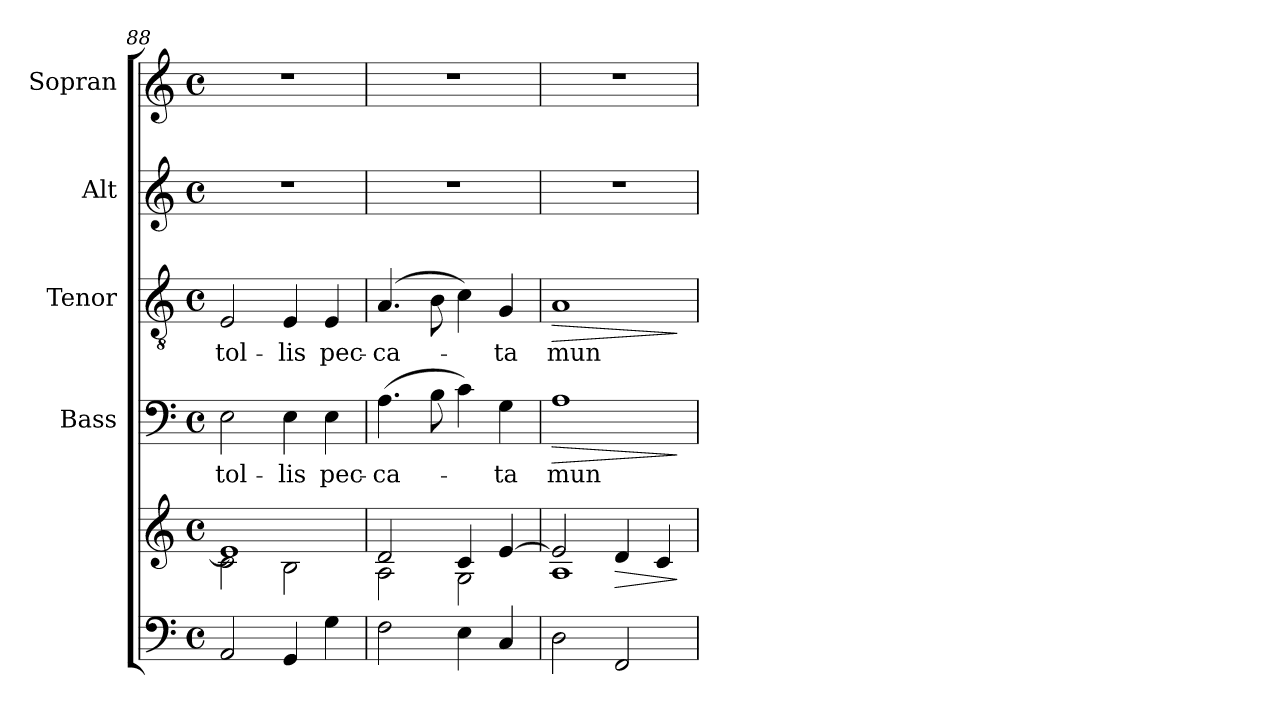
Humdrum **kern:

**kern	**kern	**dynam	**kern	**text	**dynam	**kern	**text	**dynam	**kern	**kern
*part5	*part5	*part5	*part4	*part4	*part4	*part3	*part3	*part3	*part2	*part1
*staff6	*staff5	*staff5/6	*staff4	*staff4	*staff4	*staff3	*staff3	*staff3	*staff2	*staff1
*	*	*	*I"Bass	*	*	*I"Tenor	*	*	*I"Alt	*I"Sopran
*	*	*	*I'B.	*	*	*I'T.	*	*	*I'A.	*I'S.
*clefF4	*clefG2	*	*clefF4	*	*	*clefGv2	*	*	*clefG2	*clefG2
*k[]	*k[]	*	*k[]	*	*	*k[]	*	*	*k[]	*k[]
*C:	*C:	*	*C:	*	*	*C:	*	*	*C:	*C:
*M4/4	*M4/4	*	*M4/4	*	*	*M4/4	*	*	*M4/4	*M4/4
*met(c)	*met(c)	*	*met(c)	*	*	*met(c)	*	*	*met(c)	*met(c)
=88	=88	=88	=88	=88	=88	=88	=88	=88	=88	=88
*	*^	*	*	*	*	*	*	*	*	*
!	!	!	!	!	!LO:LY:b	!	!	!LO:LY:b	!	!	!
2AA/	1e]	2c\	.	2E\	tol-	.	2E/	tol-	.	1r	1r
!	!	!	!	!	!LO:LY:b	!	!	!LO:LY:b	!	!	!
4GG/	.	2B\	.	4E\	-lis	.	4E/	-lis	.	.	.
!	!	!	!	!	!LO:LY:b	!	!	!LO:LY:b	!	!	!
4G\	.	.	.	4E\	pec-	.	4E/	pec-	.	.	.
=89	=89	=89	=89	=89	=89	=89	=89	=89	=89	=89	=89
!	!	!	!	!	!LO:LY:b	!	!	!LO:LY:b	!	!	!
2F\	2d/	2A\	.	(>4.A\	-ca-	.	(4.A/	-ca-	.	1r	1r
.	.	.	.	8B\	.	.	8B\	.	.	.	.
4E\	4c/	2G\	.	4c\)	.	.	4c\)	.	.	.	.
!	!	!	!	!	!LO:LY:b	!	!	!LO:LY:b	!	!	!
4C/	[>4e/	.	.	4G\	-ta	.	4G/	-ta	.	.	.
=90	=90	=90	=90	=90	=90	=90	=90	=90	=90	=90	=90
!	!	!	!	!	!LO:LY:b	!LO:HP:b	!	!LO:LY:b	!LO:HP:b	!	!
2D\	2e/]	1A	.	1A	mun-	>	1A	mun-	>	1r	1r
!	!	!	!LO:HP:b	!	!	!	!	!	!	!	!
2FF/	4d/	.	>	.	.	.	.	.	.	.	.
.	4c/	.	.	.	.	.	.	.	.	.	.
*	*v	*v	*	*	*	*	*	*	*	*	*
.	.	]	.	.	]	.	.	]	.	.
=	=	=	=	=	=	=	=	=	=	=
*-	*-	*-	*-	*-	*-	*-	*-	*-	*-	*-
